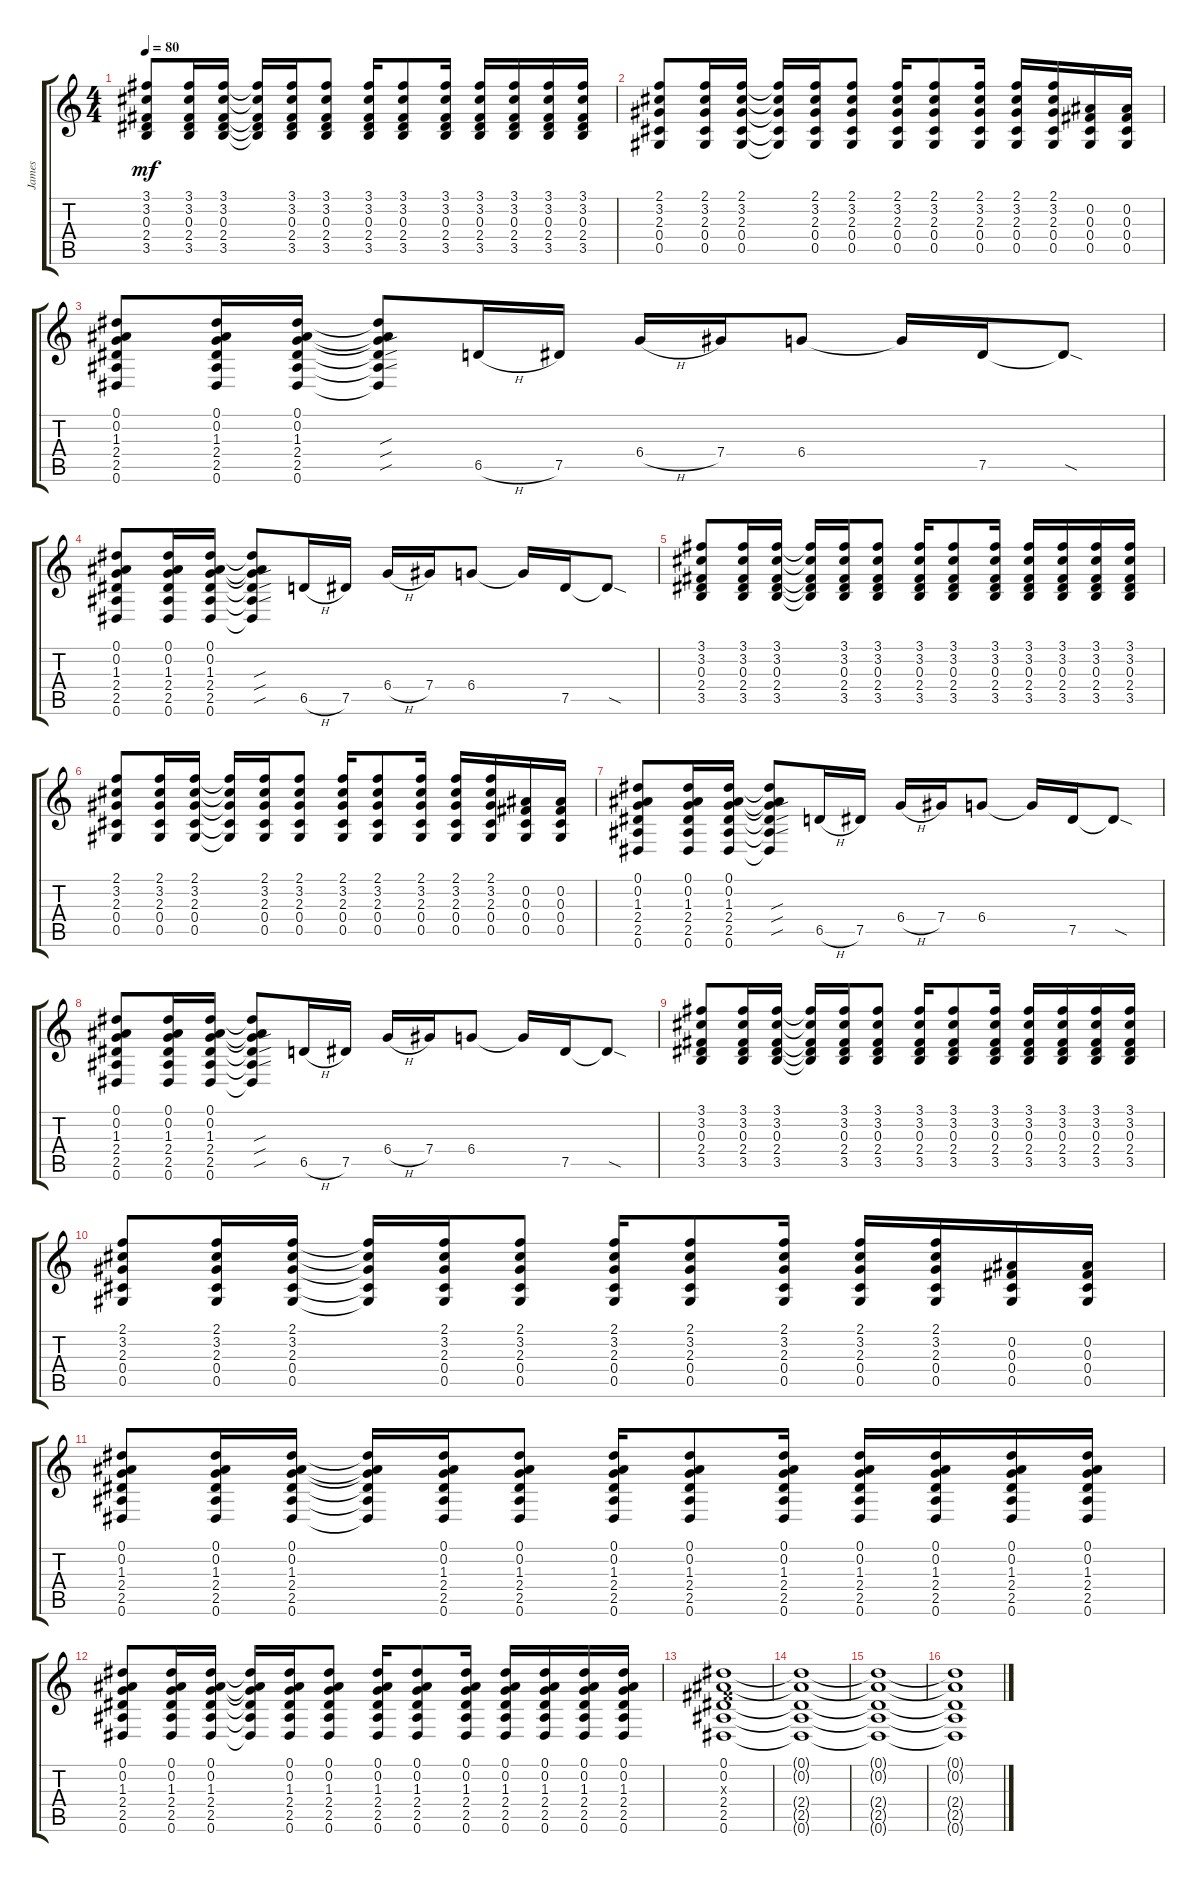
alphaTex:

\track ("James" "James") {instrument overdrivenguitar}
\staff {score tabs}
\tuning (Eb4 Bb3 Gb3 Db3 Ab2 Eb2) {hide}
\ts (4 4)
\tempo 80
\clef g2
\ks c
(3.1 3.2 0.3 2.4 3.5).8{dy mf} (3.1 3.2 0.3 2.4 3.5).16 (3.1 3.2 0.3 2.4 3.5).16 (3.1{t} 3.2{t} 0.3{t} 2.4{t} 3.5{t}).16 (3.1 3.2 0.3 2.4 3.5).16 (3.1 3.2 0.3 2.4 3.5).8 (3.1 3.2 0.3 2.4 3.5).16 (3.1 3.2 0.3 2.4 3.5).8 (3.1 3.2 0.3 2.4 3.5).16 (3.1 3.2 0.3 2.4 3.5).16 (3.1 3.2 0.3 2.4 3.5).16 (3.1 3.2 0.3 2.4 3.5).16 (3.1 3.2 0.3 2.4 3.5).16 |
(2.1 3.2 2.3 0.4 0.5).8 (2.1 3.2 2.3 0.4 0.5).16 (2.1 3.2 2.3 0.4 0.5).16 (2.1{t} 3.2{t} 2.3{t} 0.4{t} 0.5{t}).16 (2.1 3.2 2.3 0.4 0.5).16 (2.1 3.2 2.3 0.4 0.5).8 (2.1 3.2 2.3 0.4 0.5).16 (2.1 3.2 2.3 0.4 0.5).8 (2.1 3.2 2.3 0.4 0.5).16 (2.1 3.2 2.3 0.4 0.5).16 (2.1 3.2 2.3 0.4 0.5).16 (0.2 0.3 0.4 0.5).16 (0.2 0.3 0.4 0.5).16 |
(0.1 0.2 1.3 2.4 2.5 0.6).8 (0.1 0.2 1.3 2.4 2.5 0.6).16 (0.1 0.2 1.3 2.4 2.5 0.6).16 (0.1{t} 0.2{t} 1.3{sou t} 2.4{sou t} 2.5{sou t} 0.6{t}).8 6.5{h}.16 7.5.16 6.4{h}.16 7.4.16 6.4.8 6.4{t}.16 7.5.16 7.5{sod t}.8 |
(0.1 0.2 1.3 2.4 2.5 0.6).8 (0.1 0.2 1.3 2.4 2.5 0.6).16 (0.1 0.2 1.3 2.4 2.5 0.6).16 (0.1{t} 0.2{t} 1.3{sou t} 2.4{sou t} 2.5{sou t} 0.6{t}).8 6.5{h}.16 7.5.16 6.4{h}.16 7.4.16 6.4.8 6.4{t}.16 7.5.16 7.5{sod t}.8 |
(3.1 3.2 0.3 2.4 3.5).8 (3.1 3.2 0.3 2.4 3.5).16 (3.1 3.2 0.3 2.4 3.5).16 (3.1{t} 3.2{t} 0.3{t} 2.4{t} 3.5{t}).16 (3.1 3.2 0.3 2.4 3.5).16 (3.1 3.2 0.3 2.4 3.5).8 (3.1 3.2 0.3 2.4 3.5).16 (3.1 3.2 0.3 2.4 3.5).8 (3.1 3.2 0.3 2.4 3.5).16 (3.1 3.2 0.3 2.4 3.5).16 (3.1 3.2 0.3 2.4 3.5).16 (3.1 3.2 0.3 2.4 3.5).16 (3.1 3.2 0.3 2.4 3.5).16 |
(2.1 3.2 2.3 0.4 0.5).8 (2.1 3.2 2.3 0.4 0.5).16 (2.1 3.2 2.3 0.4 0.5).16 (2.1{t} 3.2{t} 2.3{t} 0.4{t} 0.5{t}).16 (2.1 3.2 2.3 0.4 0.5).16 (2.1 3.2 2.3 0.4 0.5).8 (2.1 3.2 2.3 0.4 0.5).16 (2.1 3.2 2.3 0.4 0.5).8 (2.1 3.2 2.3 0.4 0.5).16 (2.1 3.2 2.3 0.4 0.5).16 (2.1 3.2 2.3 0.4 0.5).16 (0.2 0.3 0.4 0.5).16 (0.2 0.3 0.4 0.5).16 |
(0.1 0.2 1.3 2.4 2.5 0.6).8 (0.1 0.2 1.3 2.4 2.5 0.6).16 (0.1 0.2 1.3 2.4 2.5 0.6).16 (0.1{t} 0.2{t} 1.3{sou t} 2.4{sou t} 2.5{sou t} 0.6{t}).8 6.5{h}.16 7.5.16 6.4{h}.16 7.4.16 6.4.8 6.4{t}.16 7.5.16 7.5{sod t}.8 |
(0.1 0.2 1.3 2.4 2.5 0.6).8 (0.1 0.2 1.3 2.4 2.5 0.6).16 (0.1 0.2 1.3 2.4 2.5 0.6).16 (0.1{t} 0.2{t} 1.3{sou t} 2.4{sou t} 2.5{sou t} 0.6{t}).8 6.5{h}.16 7.5.16 6.4{h}.16 7.4.16 6.4.8 6.4{t}.16 7.5.16 7.5{sod t}.8 |
(3.1 3.2 0.3 2.4 3.5).8 (3.1 3.2 0.3 2.4 3.5).16 (3.1 3.2 0.3 2.4 3.5).16 (3.1{t} 3.2{t} 0.3{t} 2.4{t} 3.5{t}).16 (3.1 3.2 0.3 2.4 3.5).16 (3.1 3.2 0.3 2.4 3.5).8 (3.1 3.2 0.3 2.4 3.5).16 (3.1 3.2 0.3 2.4 3.5).8 (3.1 3.2 0.3 2.4 3.5).16 (3.1 3.2 0.3 2.4 3.5).16 (3.1 3.2 0.3 2.4 3.5).16 (3.1 3.2 0.3 2.4 3.5).16 (3.1 3.2 0.3 2.4 3.5).16 |
(2.1 3.2 2.3 0.4 0.5).8 (2.1 3.2 2.3 0.4 0.5).16 (2.1 3.2 2.3 0.4 0.5).16 (2.1{t} 3.2{t} 2.3{t} 0.4{t} 0.5{t}).16 (2.1 3.2 2.3 0.4 0.5).16 (2.1 3.2 2.3 0.4 0.5).8 (2.1 3.2 2.3 0.4 0.5).16 (2.1 3.2 2.3 0.4 0.5).8 (2.1 3.2 2.3 0.4 0.5).16 (2.1 3.2 2.3 0.4 0.5).16 (2.1 3.2 2.3 0.4 0.5).16 (0.2 0.3 0.4 0.5).16 (0.2 0.3 0.4 0.5).16 |
(0.1 0.2 1.3 2.4 2.5 0.6).8 (0.1 0.2 1.3 2.4 2.5 0.6).16 (0.1 0.2 1.3 2.4 2.5 0.6).16 (0.1{t} 0.2{t} 1.3{t} 2.4{t} 2.5{t} 0.6{t}).16 (0.1 0.2 1.3 2.4 2.5 0.6).16 (0.1 0.2 1.3 2.4 2.5 0.6).8 (0.1 0.2 1.3 2.4 2.5 0.6).16 (0.1 0.2 1.3 2.4 2.5 0.6).8 (0.1 0.2 1.3 2.4 2.5 0.6).16 (0.1 0.2 1.3 2.4 2.5 0.6).16 (0.1 0.2 1.3 2.4 2.5 0.6).16 (0.1 0.2 1.3 2.4 2.5 0.6).16 (0.1 0.2 1.3 2.4 2.5 0.6).16 |
(0.1 0.2 1.3 2.4 2.5 0.6).8 (0.1 0.2 1.3 2.4 2.5 0.6).16 (0.1 0.2 1.3 2.4 2.5 0.6).16 (0.1{t} 0.2{t} 1.3{t} 2.4{t} 2.5{t} 0.6{t}).16 (0.1 0.2 1.3 2.4 2.5 0.6).16 (0.1 0.2 1.3 2.4 2.5 0.6).8 (0.1 0.2 1.3 2.4 2.5 0.6).16 (0.1 0.2 1.3 2.4 2.5 0.6).8 (0.1 0.2 1.3 2.4 2.5 0.6).16 (0.1 0.2 1.3 2.4 2.5 0.6).16 (0.1 0.2 1.3 2.4 2.5 0.6).16 (0.1 0.2 1.3 2.4 2.5 0.6).16 (0.1 0.2 1.3 2.4 2.5 0.6).16 |
(0.1 0.2 0.3{x} 2.4 2.5 0.6).1 |
(0.1{t} 0.2{t} 2.4{t} 2.5{t} 0.6{t}).1 |
(0.1{t} 0.2{t} 2.4{t} 2.5{t} 0.6{t}).1 |
(0.1{t} 0.2{t} 2.4{t} 2.5{t} 0.6{t}).1
